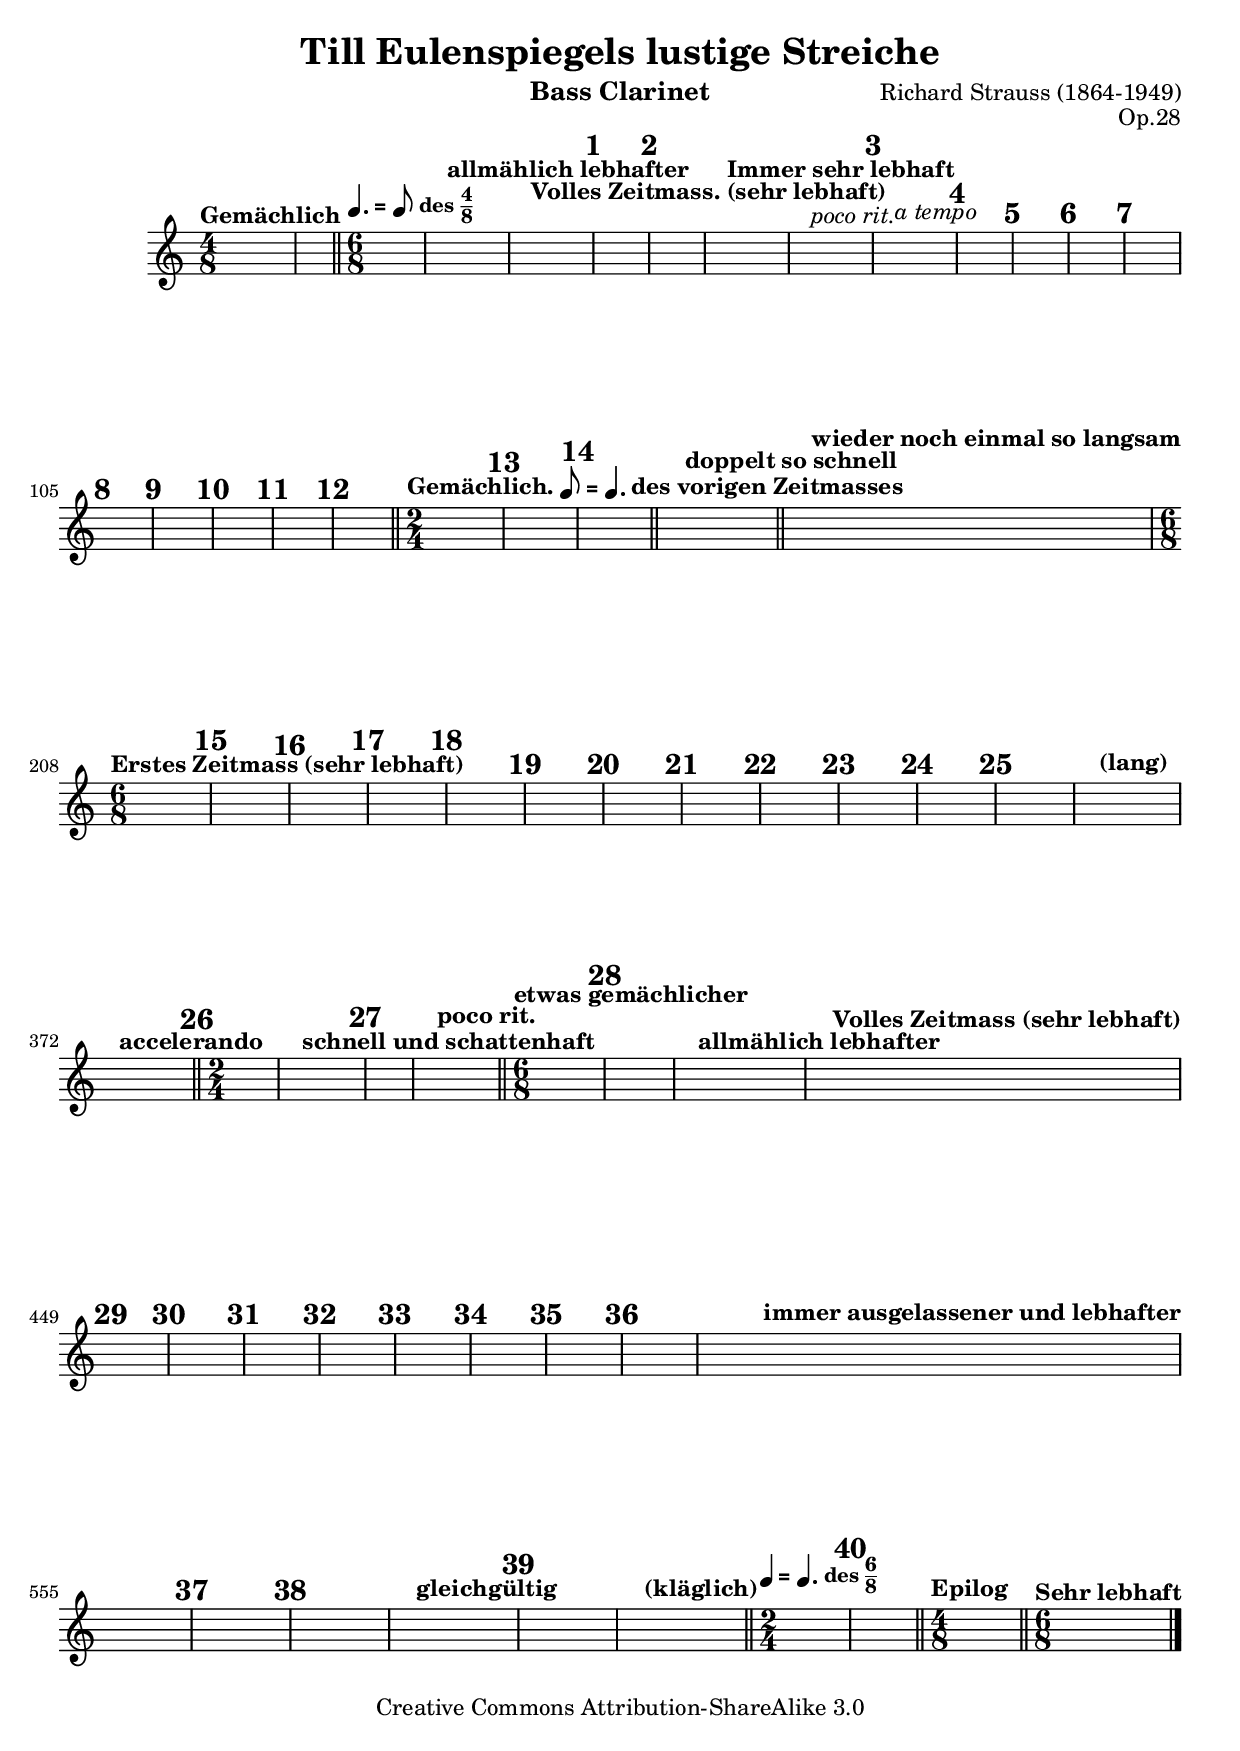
\version "2.13.49"

\include "defs.ily" 
\version "2.13.49"

bassclarinet = \relative c'
{
}
 

instrument = "Bass Clarinet"

notes = \bassclarinet

\include "part.ily"
